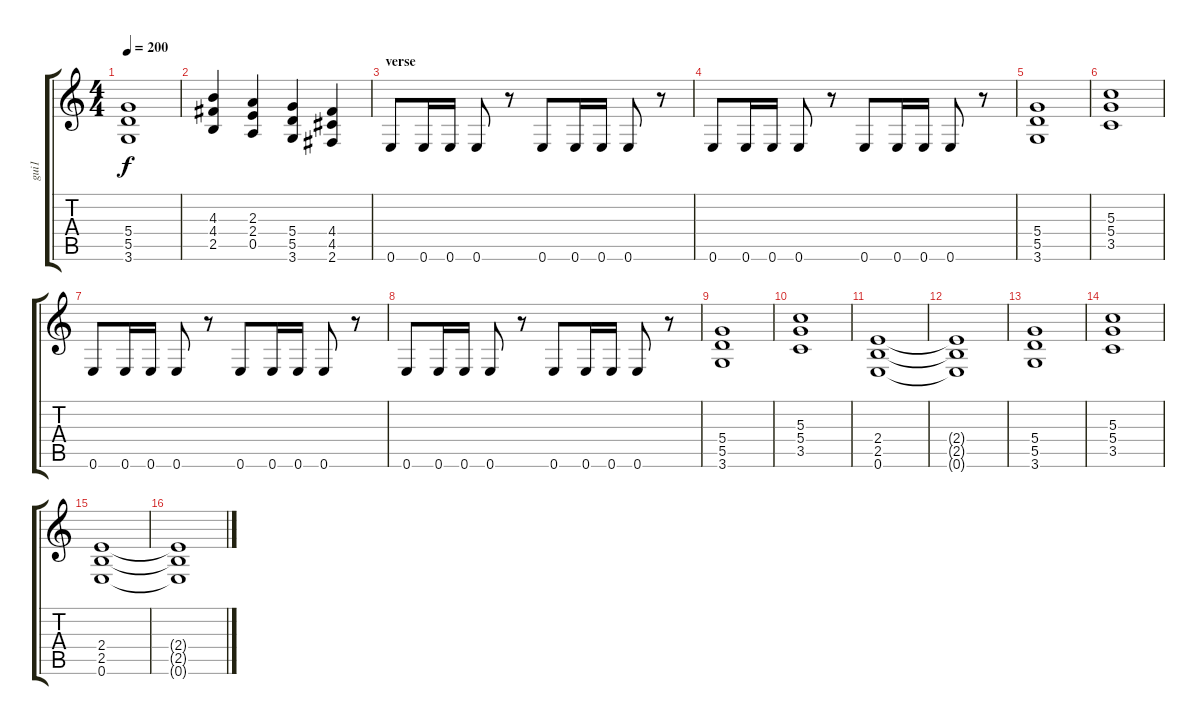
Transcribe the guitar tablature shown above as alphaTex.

\track ("gui1" "gui1") {instrument distortionguitar}
\staff {score tabs}
\tuning (E4 B3 G3 D3 A2 E2) {hide}
\ts (4 4)
\tempo 200
\clef g2
\ks c
(5.4 5.5 3.6).1{dy f} |
(4.3 4.4 2.5).4 (2.3 2.4 0.5).4 (5.4 5.5 3.6).4 (4.4 4.5 2.6).4 |
\section ("" "verse")
0.6.8 0.6.16 0.6.16 0.6.8 r.8 0.6.8 0.6.16 0.6.16 0.6.8 r.8 |
0.6.8 0.6.16 0.6.16 0.6.8 r.8 0.6.8 0.6.16 0.6.16 0.6.8 r.8 |
(5.4 5.5 3.6).1 |
(5.3 5.4 3.5).1 |
0.6.8 0.6.16 0.6.16 0.6.8 r.8 0.6.8 0.6.16 0.6.16 0.6.8 r.8 |
0.6.8 0.6.16 0.6.16 0.6.8 r.8 0.6.8 0.6.16 0.6.16 0.6.8 r.8 |
(5.4 5.5 3.6).1 |
(5.3 5.4 3.5).1 |
(2.4 2.5 0.6).1 |
(2.4{t} 2.5{t} 0.6{t}).1 |
(5.4 5.5 3.6).1 |
(5.3 5.4 3.5).1 |
(2.4 2.5 0.6).1 |
(2.4{t} 2.5{t} 0.6{t}).1
